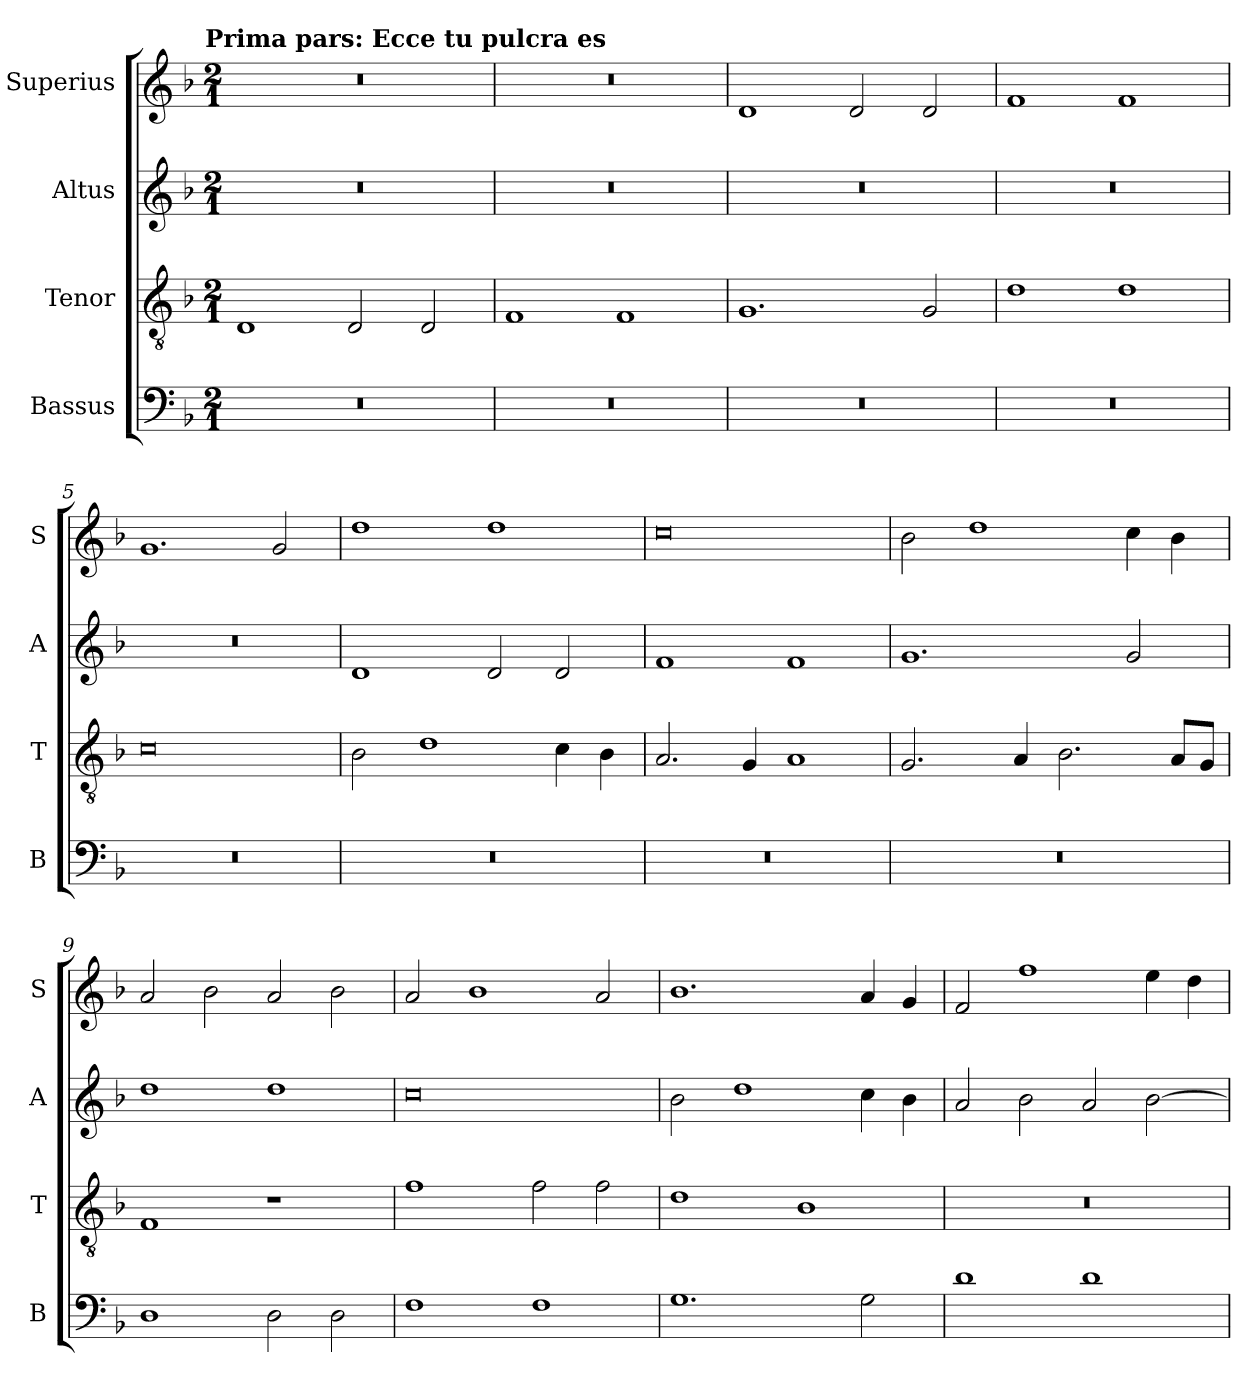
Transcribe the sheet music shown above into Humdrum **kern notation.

**kern	**kern	**kern	**kern
*part4	*part3	*part2	*part1
*staff4	*staff3	*staff2	*staff1
*I"Bassus	*I"Tenor	*I"Altus	*I"Superius
*I'B	*I'T	*I'A	*I'S
*clefF4	*clefGv2	*clefG2	*clefG2
*k[b-]	*k[b-]	*k[b-]	*k[b-]
*F:	*F:	*F:	*F:
!!LO:TX:omd:t=Prima pars&colon; Ecce tu pulcra es
*M2/1	*M2/1	*M2/1	*M2/1
=1	=1	=1	=1
0r	1D	0r	0r
.	2D	.	.
.	2D	.	.
=2	=2	=2	=2
0r	1F	0r	0r
.	1F	.	.
=3	=3	=3	=3
0r	1.G	0r	1d
.	.	.	2d
.	2G	.	2d
=4	=4	=4	=4
0r	1d	0r	1f
.	1d	.	1f
=5	=5	=5	=5
0r	0c	0r	1.g
.	.	.	2g
=6	=6	=6	=6
0r	2B-	1d	1dd
.	1d	.	.
.	.	2d	1dd
.	4c	2d	.
.	4B-	.	.
=7	=7	=7	=7
0r	2.A	1f	0cc
.	4G	.	.
.	1A	1f	.
=8	=8	=8	=8
0r	2.G	1.g	2b-
.	.	.	1dd
.	4A	.	.
.	2.B-	.	.
.	.	2g	4cc
.	8AL	.	4b-
.	8GJ	.	.
=9	=9	=9	=9
1D	1F	1dd	2a
.	.	.	2b-
2D	1r	1dd	2a
2D	.	.	2b-
=10	=10	=10	=10
1F	1f	0cc	2a
.	.	.	1b-
1F	2f	.	.
.	2f	.	2a
=11	=11	=11	=11
1.G	1d	2b-	1.b-
.	.	1dd	.
.	1B-	.	.
2G	.	4cc	4a
.	.	4b-	4g
=12	=12	=12	=12
1d	0r	2a	2f
.	.	2b-	1ff
1d	.	2a	.
.	.	[2b-	4ee
.	.	.	4dd
=	=	=	=
*-	*-	*-	*-
